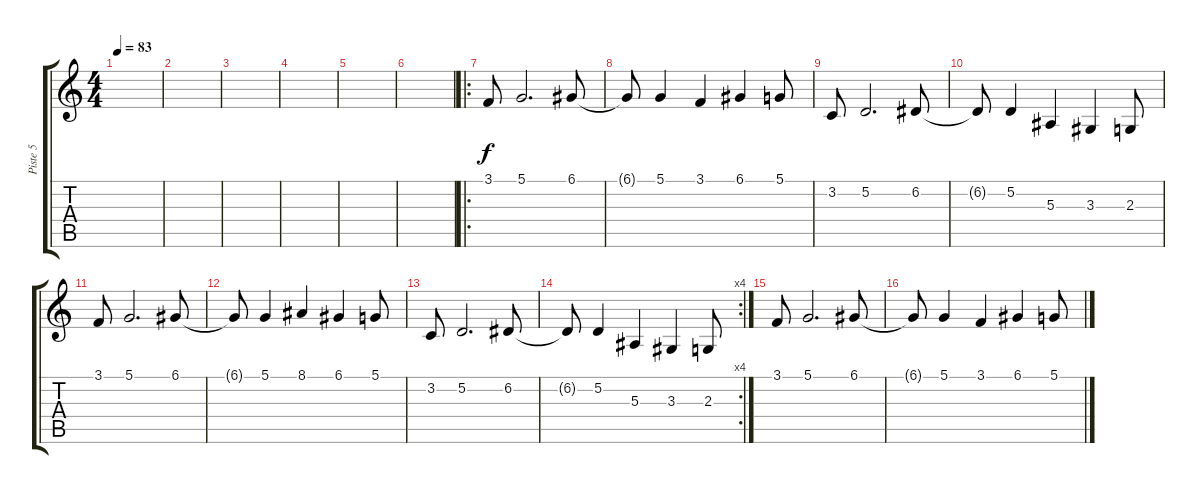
\track ("Piste 5" "Piste 5") {instrument cello}
\staff {score tabs}
\tuning (D4 A3 F3 C3 G2 D2) {hide}
\ts (4 4)
\tempo 83
\clef g2
\ks c
|
|
|
|
|
|
\ro
3.1.8 5.1.2{d} 6.1.8 |
6.1{t}.8 5.1.4 3.1.4 6.1.4 5.1.8 |
3.2.8 5.2.2{d} 6.2.8 |
6.2{t}.8 5.2.4 5.3.4 3.3.4 2.3.8 |
3.1.8 5.1.2{d} 6.1.8 |
6.1{t}.8 5.1.4 8.1.4 6.1.4 5.1.8 |
3.2.8 5.2.2{d} 6.2.8 |
\rc 4
6.2{t}.8 5.2.4 5.3.4 3.3.4 2.3.8 |
3.1.8 5.1.2{d} 6.1.8 |
6.1{t}.8 5.1.4 3.1.4 6.1.4 5.1.8
